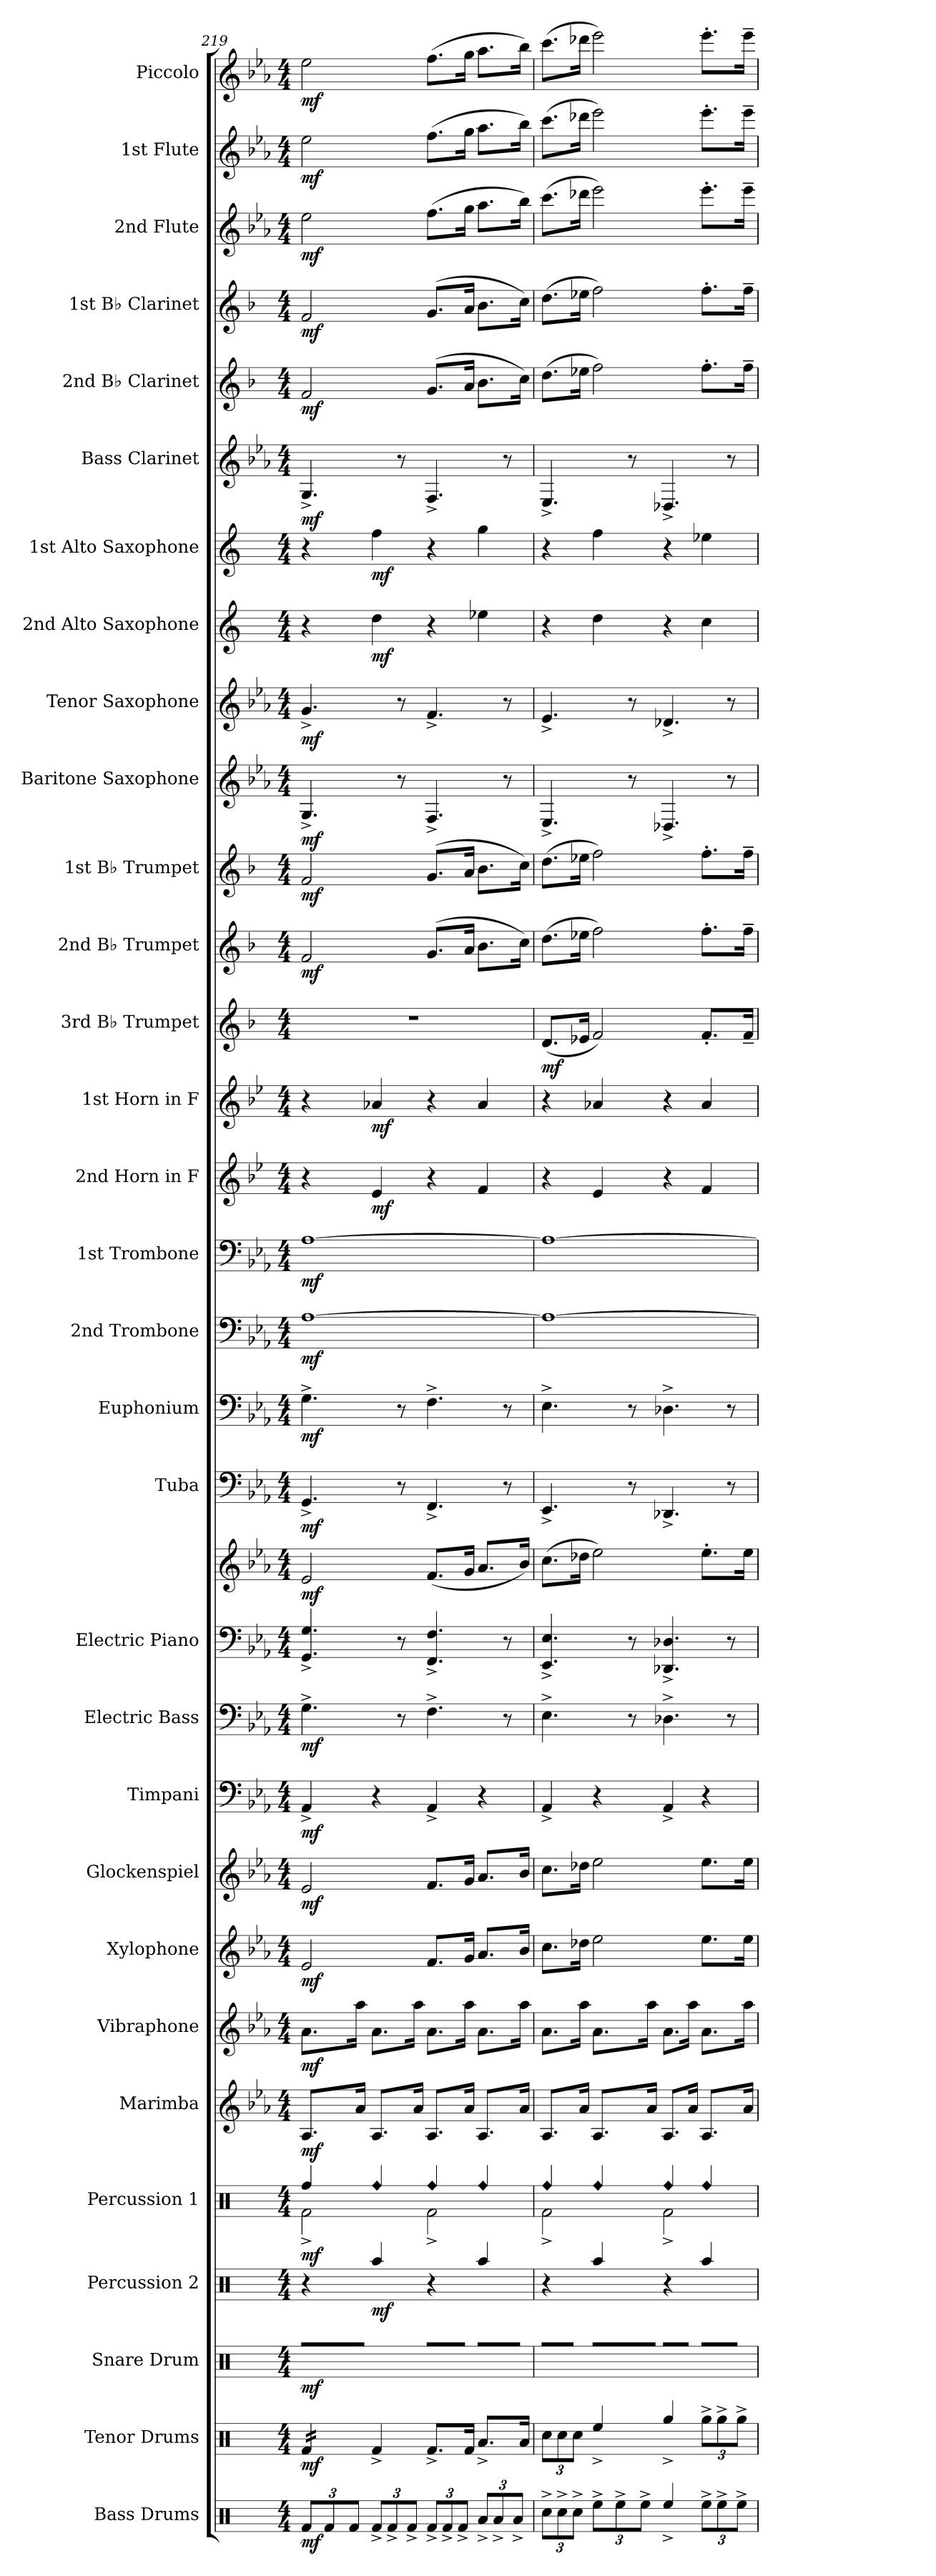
**kern	**dynam	**kern	**dynam	**kern	**dynam	**kern	**dynam	**kern	**dynam	**kern	**dynam	**kern	**dynam	**kern	**dynam	**kern	**dynam	**kern	**dynam	**kern	**dynam	**kern	**kern	**dynam	**kern	**dynam	**kern	**dynam	**kern	**dynam	**kern	**dynam	**kern	**dynam	**kern	**dynam	**kern	**dynam	**kern	**dynam	**kern	**dynam	**kern	**dynam	**kern	**dynam	**kern	**dynam	**kern	**dynam	**kern	**dynam	**kern	**dynam	**kern	**dynam	**kern	**dynam	**kern	**dynam	**kern	**dynam
*part31	*part31	*part30	*part30	*part29	*part29	*part28	*part28	*part27	*part27	*part26	*part26	*part25	*part25	*part24	*part24	*part23	*part23	*part22	*part22	*part21	*part21	*part20	*part20	*part20	*part19	*part19	*part18	*part18	*part17	*part17	*part16	*part16	*part15	*part15	*part14	*part14	*part13	*part13	*part12	*part12	*part11	*part11	*part10	*part10	*part9	*part9	*part8	*part8	*part7	*part7	*part6	*part6	*part5	*part5	*part4	*part4	*part3	*part3	*part2	*part2	*part1	*part1
*staff32	*staff32	*staff31	*staff31	*staff30	*staff30	*staff29	*staff29	*staff28	*staff28	*staff27	*staff27	*staff26	*staff26	*staff25	*staff25	*staff24	*staff24	*staff23	*staff23	*staff22	*staff22	*staff21	*staff20	*staff20/21	*staff19	*staff19	*staff18	*staff18	*staff17	*staff17	*staff16	*staff16	*staff15	*staff15	*staff14	*staff14	*staff13	*staff13	*staff12	*staff12	*staff11	*staff11	*staff10	*staff10	*staff9	*staff9	*staff8	*staff8	*staff7	*staff7	*staff6	*staff6	*staff5	*staff5	*staff4	*staff4	*staff3	*staff3	*staff2	*staff2	*staff1	*staff1
*I"Bass Drums	*	*I"Tenor Drums	*	*I"Snare Drum	*	*I"Percussion 2	*	*I"Percussion 1	*	*I"Marimba	*	*I"Vibraphone	*	*I"Xylophone	*	*I"Glockenspiel	*	*I"Timpani	*	*I"Electric Bass	*	*I"Electric Piano	*	*	*I"Tuba	*	*I"Euphonium	*	*I"2nd Trombone	*	*I"1st Trombone	*	*I"2nd Horn in F	*	*I"1st Horn in F	*	*I"3rd B♭ Trumpet	*	*I"2nd B♭ Trumpet	*	*I"1st B♭ Trumpet	*	*I"Baritone Saxophone	*	*I"Tenor Saxophone	*	*I"2nd Alto Saxophone	*	*I"1st Alto Saxophone	*	*I"Bass Clarinet	*	*I"2nd B♭ Clarinet	*	*I"1st B♭ Clarinet	*	*I"2nd Flute	*	*I"1st Flute	*	*I"Piccolo	*
*I'B.D.	*	*I'T.D.	*	*I'S.D.	*	*I'Perc.	*	*I'Perc.	*	*I'Mrm.	*	*I'Vib.	*	*I'Xyl.	*	*I'Glock.	*	*I'Timp.	*	*I'El. B.	*	*I'El. Pno.	*	*	*I'Tba.	*	*I'Euph.	*	*I'Tbn.	*	*I'Tbn.	*	*	*	*	*	*I'B♭ Tpt.	*	*I'B♭ Tpt.	*	*I'B♭ Tpt.	*	*I'Bar. Sax.	*	*I'T. Sax.	*	*I'A. Sax.	*	*I'A. Sax.	*	*I'B. Cl.	*	*I'B♭ Cl.	*	*I'B♭ Cl.	*	*I'Fl.	*	*I'Fl.	*	*I'Picc.	*
*clefX	*	*clefX	*	*clefX	*	*clefX	*	*clefX	*	*clefG2	*	*clefG2	*	*clefG2	*	*clefG2	*	*clefF4	*	*clefF4	*	*clefF4	*clefG2	*	*clefF4	*	*clefF4	*	*clefF4	*	*clefF4	*	*clefG2	*	*clefG2	*	*clefG2	*	*clefG2	*	*clefG2	*	*clefG2	*	*clefG2	*	*clefG2	*	*clefG2	*	*clefG2	*	*clefG2	*	*clefG2	*	*clefG2	*	*clefG2	*	*clefG2	*
*	*	*	*	*	*	*	*	*	*	*	*	*	*	*ITrd-7c-12	*	*ITrd-14c-24	*	*	*	*ITrd7c12	*	*	*	*	*	*	*	*	*	*	*	*	*ITrd4c7	*	*ITrd4c7	*	*ITrd1c2	*	*ITrd1c2	*	*ITrd1c2	*	*ITrd12c21	*	*ITrd8c14	*	*ITrd5c9	*	*ITrd5c9	*	*ITrd8c14	*	*ITrd1c2	*	*ITrd1c2	*	*	*	*	*	*ITrd-7c-12	*
*k[]	*	*k[]	*	*k[]	*	*k[]	*	*k[]	*	*k[b-e-a-]	*	*k[b-e-a-]	*	*k[b-e-a-]	*	*k[b-e-a-]	*	*k[b-e-a-]	*	*k[b-e-a-]	*	*k[b-e-a-]	*k[b-e-a-]	*	*k[b-e-a-]	*	*k[b-e-a-]	*	*k[b-e-a-]	*	*k[b-e-a-]	*	*k[b-e-a-]	*	*k[b-e-a-]	*	*k[b-e-a-]	*	*k[b-e-a-]	*	*k[b-e-a-]	*	*k[b-e-a-]	*	*k[b-e-a-]	*	*k[b-e-a-]	*	*k[b-e-a-]	*	*k[b-e-a-]	*	*k[b-e-a-]	*	*k[b-e-a-]	*	*k[b-e-a-]	*	*k[b-e-a-]	*	*k[b-e-a-]	*
*M4/4	*	*M4/4	*	*M4/4	*	*M4/4	*	*M4/4	*	*M4/4	*	*M4/4	*	*M4/4	*	*M4/4	*	*M4/4	*	*M4/4	*	*M4/4	*M4/4	*	*M4/4	*	*M4/4	*	*M4/4	*	*M4/4	*	*M4/4	*	*M4/4	*	*M4/4	*	*M4/4	*	*M4/4	*	*M4/4	*	*M4/4	*	*M4/4	*	*M4/4	*	*M4/4	*	*M4/4	*	*M4/4	*	*M4/4	*	*M4/4	*	*M4/4	*
*Xbrackettup	*	*Xbrackettup	*	*	*	*	*	*	*	*	*	*	*	*	*	*	*	*	*	*	*	*	*	*	*	*	*	*	*	*	*	*	*	*	*	*	*	*	*	*	*	*	*	*	*	*	*	*	*	*	*	*	*	*	*	*	*	*	*	*	*	*
=219	=219	=219	=219	=219	=219	=219	=219	=219	=219	=219	=219	=219	=219	=219	=219	=219	=219	=219	=219	=219	=219	=219	=219	=219	=219	=219	=219	=219	=219	=219	=219	=219	=219	=219	=219	=219	=219	=219	=219	=219	=219	=219	=219	=219	=219	=219	=219	=219	=219	=219	=219	=219	=219	=219	=219	=219	=219	=219	=219	=219	=219	=219
!	!	!	!	!	!	!	!	!LO:TX:a:t=Triangle & Bass Drum	!	!	!	!	!	!	!	!	!	!	!	!	!	!	!	!	!	!	!	!	!	!	!	!	!	!	!	!	!	!	!	!	!	!	!	!	!	!	!	!	!	!	!	!	!	!	!	!	!	!	!	!	!	!
!	!LO:DY:b	!	!LO:DY:b	!	!LO:DY:b	!	!	!LO:N:head=diamond	!LO:DY:b	!	!LO:DY:b	!	!LO:DY:b	!	!LO:DY:b	!	!LO:DY:b	!	!LO:DY:b	!	!LO:DY:b	!	!	!LO:DY:b	!	!LO:DY:b	!	!LO:DY:b	!	!LO:DY:b	!	!LO:DY:b	!	!	!	!	!	!	!	!LO:DY:b	!	!LO:DY:b	!	!LO:DY:b	!	!LO:DY:b	!	!	!	!	!	!LO:DY:b	!	!LO:DY:b	!	!LO:DY:b	!	!LO:DY:b	!	!LO:DY:b	!	!LO:DY:b
*	*	*	*	*	*	*	*	*^	*	*	*	*	*	*	*	*	*	*	*	*	*	*	*	*	*	*	*	*	*	*	*	*	*	*	*	*	*	*	*	*	*	*	*	*	*	*	*	*	*	*	*	*	*	*	*	*	*	*	*	*	*	*
*	*	*tremolo	*	*	*	*	*	*	*	*	*	*	*	*	*	*	*	*	*	*	*	*	*	*	*	*	*	*	*	*	*	*	*	*	*	*	*	*	*	*	*	*	*	*	*	*	*	*	*	*	*	*	*	*	*	*	*	*	*	*	*	*	*
*	*	*	*	*tremolo	*	*	*	*	*	*	*	*	*	*	*	*	*	*	*	*	*	*	*	*	*	*	*	*	*	*	*	*	*	*	*	*	*	*	*	*	*	*	*	*	*	*	*	*	*	*	*	*	*	*	*	*	*	*	*	*	*	*	*
12Rf/L	mf	24Rf/LL	mf	(32R/LLL	mf	4r	.	4Rff/	2Rf^\	mf	8.A-/L	mf	8.a-\L	mf	2ee-/	mf	2eee-/	mf	4AA-^/	mf	4.GG^\	mf	4.GG/^ 4.G/^	2e-/	mf	4.GG^/	mf	4.G^\	mf	[1A-	mf	[1A-	mf	4r	.	4r	.	1r	.	2e-/	mf	2e-/	mf	4.GG^/	mf	4.G^/	mf	4r	.	4r	.	4.GG^/	mf	2e-/	mf	2e-/	mf	2ee-\	mf	2ee-\	mf	2eee-\	mf
.	.	.	.	(32R/	.	.	.	.	.	.	.	.	.	.	.	.	.	.	.	.	.	.	.	.	.	.	.	.	.	.	.	.	.	.	.	.	.	.	.	.	.	.	.	.	.	.	.	.	.	.	.	.	.	.	.	.	.	.	.	.	.	.	.
.	.	24Rf/	.	.	.	.	.	.	.	.	.	.	.	.	.	.	.	.	.	.	.	.	.	.	.	.	.	.	.	.	.	.	.	.	.	.	.	.	.	.	.	.	.	.	.	.	.	.	.	.	.	.	.	.	.	.	.	.	.	.	.	.	.
.	.	.	.	(32R/	.	.	.	.	.	.	.	.	.	.	.	.	.	.	.	.	.	.	.	.	.	.	.	.	.	.	.	.	.	.	.	.	.	.	.	.	.	.	.	.	.	.	.	.	.	.	.	.	.	.	.	.	.	.	.	.	.	.	.
12Rf/	.	24Rf/	.	.	.	.	.	.	.	.	.	.	.	.	.	.	.	.	.	.	.	.	.	.	.	.	.	.	.	.	.	.	.	.	.	.	.	.	.	.	.	.	.	.	.	.	.	.	.	.	.	.	.	.	.	.	.	.	.	.	.	.	.
.	.	.	.	(32R/	.	.	.	.	.	.	.	.	.	.	.	.	.	.	.	.	.	.	.	.	.	.	.	.	.	.	.	.	.	.	.	.	.	.	.	.	.	.	.	.	.	.	.	.	.	.	.	.	.	.	.	.	.	.	.	.	.	.	.
.	.	24Rf/	.	(32R/	.	.	.	.	.	.	.	.	.	.	.	.	.	.	.	.	.	.	.	.	.	.	.	.	.	.	.	.	.	.	.	.	.	.	.	.	.	.	.	.	.	.	.	.	.	.	.	.	.	.	.	.	.	.	.	.	.	.	.
.	.	.	.	(32R/	.	.	.	.	.	.	.	.	.	.	.	.	.	.	.	.	.	.	.	.	.	.	.	.	.	.	.	.	.	.	.	.	.	.	.	.	.	.	.	.	.	.	.	.	.	.	.	.	.	.	.	.	.	.	.	.	.	.	.
12Rf/J	.	24Rf/	.	.	.	.	.	.	.	.	.	.	.	.	.	.	.	.	.	.	.	.	.	.	.	.	.	.	.	.	.	.	.	.	.	.	.	.	.	.	.	.	.	.	.	.	.	.	.	.	.	.	.	.	.	.	.	.	.	.	.	.	.
.	.	.	.	(32R/	.	.	.	.	.	.	16a-/Jk	.	16aa-\Jk	.	.	.	.	.	.	.	.	.	.	.	.	.	.	.	.	.	.	.	.	.	.	.	.	.	.	.	.	.	.	.	.	.	.	.	.	.	.	.	.	.	.	.	.	.	.	.	.	.	.
.	.	24Rf/JJ	.	.	.	.	.	.	.	.	.	.	.	.	.	.	.	.	.	.	.	.	.	.	.	.	.	.	.	.	.	.	.	.	.	.	.	.	.	.	.	.	.	.	.	.	.	.	.	.	.	.	.	.	.	.	.	.	.	.	.	.	.
*	*	*Xtremolo	*	*	*	*	*	*	*	*	*	*	*	*	*	*	*	*	*	*	*	*	*	*	*	*	*	*	*	*	*	*	*	*	*	*	*	*	*	*	*	*	*	*	*	*	*	*	*	*	*	*	*	*	*	*	*	*	*	*	*	*	*
.	.	.	.	(32R/JJJ	.	.	.	.	.	.	.	.	.	.	.	.	.	.	.	.	.	.	.	.	.	.	.	.	.	.	.	.	.	.	.	.	.	.	.	.	.	.	.	.	.	.	.	.	.	.	.	.	.	.	.	.	.	.	.	.	.	.	.
!	!	!	!	!	!	!	!LO:DY:b	!LO:N:head=diamond	!	!	!	!	!	!	!	!	!	!	!	!	!	!	!	!	!	!	!	!	!	!	!	!	!	!	!LO:DY:b	!	!LO:DY:b	!	!	!	!	!	!	!	!	!	!	!	!LO:DY:b	!	!LO:DY:b	!	!	!	!	!	!	!	!	!	!	!	!
12Rf^/L	.	4Rf^/	.	4R^^/)	.	4Raa/	mf	4Rff/	.	.	8.A-/L	.	8.a-\L	.	.	.	.	.	4r	.	.	.	.	.	.	.	.	.	.	.	.	.	.	4A-/	mf	4d-X/	mf	.	.	.	.	.	.	.	.	.	.	4f\	mf	4a-\	mf	.	.	.	.	.	.	.	.	.	.	.	.
12Rf^/	.	.	.	.	.	.	.	.	.	.	.	.	.	.	.	.	.	.	.	.	.	.	.	.	.	.	.	.	.	.	.	.	.	.	.	.	.	.	.	.	.	.	.	.	.	.	.	.	.	.	.	.	.	.	.	.	.	.	.	.	.	.	.
.	.	.	.	.	.	.	.	.	.	.	.	.	.	.	.	.	.	.	.	.	8r	.	8r	.	.	8r	.	8r	.	.	.	.	.	.	.	.	.	.	.	.	.	.	.	8r	.	8r	.	.	.	.	.	8r	.	.	.	.	.	.	.	.	.	.	.
12Rf^/J	.	.	.	.	.	.	.	.	.	.	.	.	.	.	.	.	.	.	.	.	.	.	.	.	.	.	.	.	.	.	.	.	.	.	.	.	.	.	.	.	.	.	.	.	.	.	.	.	.	.	.	.	.	.	.	.	.	.	.	.	.	.	.
.	.	.	.	.	.	.	.	.	.	.	16a-/Jk	.	16aa-\Jk	.	.	.	.	.	.	.	.	.	.	.	.	.	.	.	.	.	.	.	.	.	.	.	.	.	.	.	.	.	.	.	.	.	.	.	.	.	.	.	.	.	.	.	.	.	.	.	.	.	.
!	!	!	!	!	!	!	!	!LO:N:head=diamond	!	!	!	!	!	!	!	!	!	!	!	!	!	!	!	!	!	!	!	!	!	!	!	!	!	!	!	!	!	!	!	!	!	!	!	!	!	!	!	!	!	!	!	!	!	!	!	!	!	!	!	!	!	!	!
12Rf^/L	.	8.Rf^/L	.	8.R^/L	.	4r	.	4Rff/	2Rf^\	.	8.A-/L	.	8.a-\L	.	8.ff/L	.	8.fff/L	.	4AA-^/	.	4.FF^\	.	4.FF/^ 4.F/^	(8.f/L	.	4.FF^/	.	4.F^\	.	.	.	.	.	4r	.	4r	.	.	.	(8.f/L	.	(8.f/L	.	4.FF^/	.	4.F^/	.	4r	.	4r	.	4.FF^/	.	(8.f/L	.	(8.f/L	.	(8.ff\L	.	(8.ff\L	.	(8.fff\L	.
12Rf^/	.	.	.	.	.	.	.	.	.	.	.	.	.	.	.	.	.	.	.	.	.	.	.	.	.	.	.	.	.	.	.	.	.	.	.	.	.	.	.	.	.	.	.	.	.	.	.	.	.	.	.	.	.	.	.	.	.	.	.	.	.	.	.
12Rf^/J	.	.	.	.	.	.	.	.	.	.	.	.	.	.	.	.	.	.	.	.	.	.	.	.	.	.	.	.	.	.	.	.	.	.	.	.	.	.	.	.	.	.	.	.	.	.	.	.	.	.	.	.	.	.	.	.	.	.	.	.	.	.	.
.	.	16Rf/Jk	.	16R/Jk	.	.	.	.	.	.	16a-/Jk	.	16aa-\Jk	.	16gg/Jk	.	16ggg/Jk	.	.	.	.	.	.	16g/Jk	.	.	.	.	.	.	.	.	.	.	.	.	.	.	.	16g/Jk	.	16g/Jk	.	.	.	.	.	.	.	.	.	.	.	16g/Jk	.	16g/Jk	.	16gg\Jk	.	16gg\Jk	.	16ggg\Jk	.
!	!	!	!	!	!	!	!	!LO:N:head=diamond	!	!	!	!	!	!	!	!	!	!	!	!	!	!	!	!	!	!	!	!	!	!	!	!	!	!	!	!	!	!	!	!	!	!	!	!	!	!	!	!	!	!	!	!	!	!	!	!	!	!	!	!	!	!	!
12Ra^/L	.	8.Ra^/L	.	8.R^/L	.	4Raa/	.	4Rff/	.	.	8.A-/L	.	8.a-\L	.	8.aa-/L	.	8.aaa-/L	.	4r	.	.	.	.	8.a-/L	.	.	.	.	.	.	.	.	.	4B-/	.	4d-/	.	.	.	8.a-\L	.	8.a-\L	.	.	.	.	.	4g-X\	.	4b-\	.	.	.	8.a-\L	.	8.a-\L	.	8.aa-\L	.	8.aa-\L	.	8.aaa-\L	.
12Ra^/	.	.	.	.	.	.	.	.	.	.	.	.	.	.	.	.	.	.	.	.	.	.	.	.	.	.	.	.	.	.	.	.	.	.	.	.	.	.	.	.	.	.	.	.	.	.	.	.	.	.	.	.	.	.	.	.	.	.	.	.	.	.	.
.	.	.	.	.	.	.	.	.	.	.	.	.	.	.	.	.	.	.	.	.	8r	.	8r	.	.	8r	.	8r	.	.	.	.	.	.	.	.	.	.	.	.	.	.	.	8r	.	8r	.	.	.	.	.	8r	.	.	.	.	.	.	.	.	.	.	.
12Ra^/J	.	.	.	.	.	.	.	.	.	.	.	.	.	.	.	.	.	.	.	.	.	.	.	.	.	.	.	.	.	.	.	.	.	.	.	.	.	.	.	.	.	.	.	.	.	.	.	.	.	.	.	.	.	.	.	.	.	.	.	.	.	.	.
.	.	16Ra/Jk	.	16R/Jk	.	.	.	.	.	.	16a-/Jk	.	16aa-\Jk	.	16bb-/Jk	.	16bbb-/Jk	.	.	.	.	.	.	16b-/Jk)	.	.	.	.	.	.	.	.	.	.	.	.	.	.	.	16b-\Jk)	.	16b-\Jk)	.	.	.	.	.	.	.	.	.	.	.	16b-\Jk)	.	16b-\Jk)	.	16bb-\Jk)	.	16bb-\Jk)	.	16bbb-\Jk)	.
!!LO:PB:g=z
=220	=220	=220	=220	=220	=220	=220	=220	=220	=220	=220	=220	=220	=220	=220	=220	=220	=220	=220	=220	=220	=220	=220	=220	=220	=220	=220	=220	=220	=220	=220	=220	=220	=220	=220	=220	=220	=220	=220	=220	=220	=220	=220	=220	=220	=220	=220	=220	=220	=220	=220	=220	=220	=220	=220	=220	=220	=220	=220	=220	=220	=220	=220	=220
*	*	*	*	*Xbrackettup	*	*	*	*	*	*	*	*	*	*	*	*	*	*	*	*	*	*	*	*	*	*	*	*	*	*	*	*	*	*	*	*	*	*	*	*	*	*	*	*	*	*	*	*	*	*	*	*	*	*	*	*	*	*	*	*	*	*	*
!	!	!	!	!	!	!	!	!LO:N:head=diamond	!	!	!	!	!	!	!	!	!	!	!	!	!	!	!	!	!	!	!	!	!	!	!	!	!	!	!	!	!	!	!LO:DY:b	!	!	!	!	!	!	!	!	!	!	!	!	!	!	!	!	!	!	!	!	!	!	!	!
12Rcc^\L	.	12Rcc\L	.	12R\L	.	4r	.	4Rff/	2Rf^\	.	8.A-/L	.	8.a-\L	.	8.ccc\L	.	8.cccc\L	.	4AA-^/	.	4.EE-^\	.	4.EE-/^ 4.E-/^	(8.cc\L	.	4.EE-^/	.	4.E-^\	.	1A-_	.	1A-_	.	4r	.	4r	.	(8.c/L	mf	(8.cc\L	.	(8.cc\L	.	4.EE-^/	.	4.E-^/	.	4r	.	4r	.	4.EE-^/	.	(8.cc\L	.	(8.cc\L	.	(8.ccc\L	.	(8.ccc\L	.	(8.cccc\L	.
12Rcc^\	.	12Rcc\	.	12R\	.	.	.	.	.	.	.	.	.	.	.	.	.	.	.	.	.	.	.	.	.	.	.	.	.	.	.	.	.	.	.	.	.	.	.	.	.	.	.	.	.	.	.	.	.	.	.	.	.	.	.	.	.	.	.	.	.	.	.
12Rcc^\J	.	12Rcc\J	.	12R\J	.	.	.	.	.	.	.	.	.	.	.	.	.	.	.	.	.	.	.	.	.	.	.	.	.	.	.	.	.	.	.	.	.	.	.	.	.	.	.	.	.	.	.	.	.	.	.	.	.	.	.	.	.	.	.	.	.	.	.
.	.	.	.	.	.	.	.	.	.	.	16a-/Jk	.	16aa-\Jk	.	16ddd-X\Jk	.	16dddd-X\Jk	.	.	.	.	.	.	16dd-X\Jk	.	.	.	.	.	.	.	.	.	.	.	.	.	16d-X/Jk	.	16dd-X\Jk	.	16dd-X\Jk	.	.	.	.	.	.	.	.	.	.	.	16dd-X\Jk	.	16dd-X\Jk	.	16ddd-X\Jk	.	16ddd-X\Jk	.	16dddd-X\Jk	.
!	!	!	!	!	!	!	!	!LO:N:head=diamond	!	!	!	!	!	!	!	!	!	!	!	!	!	!	!	!	!	!	!	!	!	!	!	!	!	!	!	!	!	!	!	!	!	!	!	!	!	!	!	!	!	!	!	!	!	!	!	!	!	!	!	!	!	!	!
12Ree^\L	.	4Ree^/	.	(32R/LLL	.	4Raa/	.	4Rff/	.	.	8.A-/L	.	8.a-\L	.	2eee-\	.	2eeee-\	.	4r	.	.	.	.	2ee-\)	.	.	.	.	.	.	.	.	.	4A-/	.	4d-X/	.	2e-/)	.	2ee-\)	.	2ee-\)	.	.	.	.	.	4f\	.	4a-\	.	.	.	2ee-\)	.	2ee-\)	.	2eee-\)	.	2eee-\)	.	2eeee-\)	.
.	.	.	.	(32R/	.	.	.	.	.	.	.	.	.	.	.	.	.	.	.	.	.	.	.	.	.	.	.	.	.	.	.	.	.	.	.	.	.	.	.	.	.	.	.	.	.	.	.	.	.	.	.	.	.	.	.	.	.	.	.	.	.	.	.
.	.	.	.	(32R/	.	.	.	.	.	.	.	.	.	.	.	.	.	.	.	.	.	.	.	.	.	.	.	.	.	.	.	.	.	.	.	.	.	.	.	.	.	.	.	.	.	.	.	.	.	.	.	.	.	.	.	.	.	.	.	.	.	.	.
12Ree^\	.	.	.	.	.	.	.	.	.	.	.	.	.	.	.	.	.	.	.	.	.	.	.	.	.	.	.	.	.	.	.	.	.	.	.	.	.	.	.	.	.	.	.	.	.	.	.	.	.	.	.	.	.	.	.	.	.	.	.	.	.	.	.
.	.	.	.	(32R/	.	.	.	.	.	.	.	.	.	.	.	.	.	.	.	.	.	.	.	.	.	.	.	.	.	.	.	.	.	.	.	.	.	.	.	.	.	.	.	.	.	.	.	.	.	.	.	.	.	.	.	.	.	.	.	.	.	.	.
.	.	.	.	(32R/	.	.	.	.	.	.	.	.	.	.	.	.	.	.	.	.	8r	.	8r	.	.	8r	.	8r	.	.	.	.	.	.	.	.	.	.	.	.	.	.	.	8r	.	8r	.	.	.	.	.	8r	.	.	.	.	.	.	.	.	.	.	.
.	.	.	.	(32R/	.	.	.	.	.	.	.	.	.	.	.	.	.	.	.	.	.	.	.	.	.	.	.	.	.	.	.	.	.	.	.	.	.	.	.	.	.	.	.	.	.	.	.	.	.	.	.	.	.	.	.	.	.	.	.	.	.	.	.
12Ree^\J	.	.	.	.	.	.	.	.	.	.	.	.	.	.	.	.	.	.	.	.	.	.	.	.	.	.	.	.	.	.	.	.	.	.	.	.	.	.	.	.	.	.	.	.	.	.	.	.	.	.	.	.	.	.	.	.	.	.	.	.	.	.	.
.	.	.	.	(32R/	.	.	.	.	.	.	16a-/Jk	.	16aa-\Jk	.	.	.	.	.	.	.	.	.	.	.	.	.	.	.	.	.	.	.	.	.	.	.	.	.	.	.	.	.	.	.	.	.	.	.	.	.	.	.	.	.	.	.	.	.	.	.	.	.	.
.	.	.	.	(32R/JJJ	.	.	.	.	.	.	.	.	.	.	.	.	.	.	.	.	.	.	.	.	.	.	.	.	.	.	.	.	.	.	.	.	.	.	.	.	.	.	.	.	.	.	.	.	.	.	.	.	.	.	.	.	.	.	.	.	.	.	.
*	*	*	*	*Xtremolo	*	*	*	*	*	*	*	*	*	*	*	*	*	*	*	*	*	*	*	*	*	*	*	*	*	*	*	*	*	*	*	*	*	*	*	*	*	*	*	*	*	*	*	*	*	*	*	*	*	*	*	*	*	*	*	*	*	*	*
!	!	!	!	!	!	!	!	!LO:N:head=diamond	!	!	!	!	!	!	!	!	!	!	!	!	!	!	!	!	!	!	!	!	!	!	!	!	!	!	!	!	!	!	!	!	!	!	!	!	!	!	!	!	!	!	!	!	!	!	!	!	!	!	!	!	!	!	!
4Ree^/	.	4Rgg^/	.	8.R^^/L)	.	4r	.	4Rff/	2Rf^\	.	8.A-/L	.	8.a-\L	.	.	.	.	.	4AA-^/	.	4.DD-X^\	.	4.DD-X/^ 4.D-X/^	.	.	4.DD-X^/	.	4.D-X^\	.	.	.	.	.	4r	.	4r	.	.	.	.	.	.	.	4.DD-X^/	.	4.D-X^/	.	4r	.	4r	.	4.DD-X^/	.	.	.	.	.	.	.	.	.	.	.
.	.	.	.	16R/Jk	.	.	.	.	.	.	16a-/Jk	.	16aa-\Jk	.	.	.	.	.	.	.	.	.	.	.	.	.	.	.	.	.	.	.	.	.	.	.	.	.	.	.	.	.	.	.	.	.	.	.	.	.	.	.	.	.	.	.	.	.	.	.	.	.	.
!	!	!	!	!	!	!	!	!LO:N:head=diamond	!	!	!	!	!	!	!	!	!	!	!	!	!	!	!	!	!	!	!	!	!	!	!	!	!	!	!	!	!	!	!	!	!	!	!	!	!	!	!	!	!	!	!	!	!	!	!	!	!	!	!	!	!	!	!
12Ree^\L	.	12Rgg^\L	.	12R^\L	.	4Raa/	.	4Rff/	.	.	8.A-/L	.	8.a-\L	.	8.eee-\L	.	8.eeee-\L	.	4r	.	.	.	.	8.ee-'\L	.	.	.	.	.	.	.	.	.	4B-/	.	4d-/	.	8.e-'/L	.	8.ee-'\L	.	8.ee-'\L	.	.	.	.	.	4e-\	.	4g-X\	.	.	.	8.ee-'\L	.	8.ee-'\L	.	8.eee-'\L	.	8.eee-'\L	.	8.eeee-'\L	.
12Ree^\	.	12Rgg^\	.	12R^\	.	.	.	.	.	.	.	.	.	.	.	.	.	.	.	.	.	.	.	.	.	.	.	.	.	.	.	.	.	.	.	.	.	.	.	.	.	.	.	.	.	.	.	.	.	.	.	.	.	.	.	.	.	.	.	.	.	.	.
.	.	.	.	.	.	.	.	.	.	.	.	.	.	.	.	.	.	.	.	.	8r	.	8r	.	.	8r	.	8r	.	.	.	.	.	.	.	.	.	.	.	.	.	.	.	8r	.	8r	.	.	.	.	.	8r	.	.	.	.	.	.	.	.	.	.	.
12Ree^\J	.	12Rgg^\J	.	12R^\J	.	.	.	.	.	.	.	.	.	.	.	.	.	.	.	.	.	.	.	.	.	.	.	.	.	.	.	.	.	.	.	.	.	.	.	.	.	.	.	.	.	.	.	.	.	.	.	.	.	.	.	.	.	.	.	.	.	.	.
.	.	.	.	.	.	.	.	.	.	.	16a-/Jk	.	16aa-\Jk	.	16eee-\Jk	.	16eeee-\Jk	.	.	.	.	.	.	16ee-\Jk	.	.	.	.	.	.	.	.	.	.	.	.	.	16e-~/Jk	.	16ee-~\Jk	.	16ee-~\Jk	.	.	.	.	.	.	.	.	.	.	.	16ee-~\Jk	.	16ee-~\Jk	.	16eee-~\Jk	.	16eee-~\Jk	.	16eeee-~\Jk	.
*	*	*	*	*	*	*	*	*v	*v	*	*	*	*	*	*	*	*	*	*	*	*	*	*	*	*	*	*	*	*	*	*	*	*	*	*	*	*	*	*	*	*	*	*	*	*	*	*	*	*	*	*	*	*	*	*	*	*	*	*	*	*	*	*
=	=	=	=	=	=	=	=	=	=	=	=	=	=	=	=	=	=	=	=	=	=	=	=	=	=	=	=	=	=	=	=	=	=	=	=	=	=	=	=	=	=	=	=	=	=	=	=	=	=	=	=	=	=	=	=	=	=	=	=	=	=	=
*-	*-	*-	*-	*-	*-	*-	*-	*-	*-	*-	*-	*-	*-	*-	*-	*-	*-	*-	*-	*-	*-	*-	*-	*-	*-	*-	*-	*-	*-	*-	*-	*-	*-	*-	*-	*-	*-	*-	*-	*-	*-	*-	*-	*-	*-	*-	*-	*-	*-	*-	*-	*-	*-	*-	*-	*-	*-	*-	*-	*-	*-	*-
